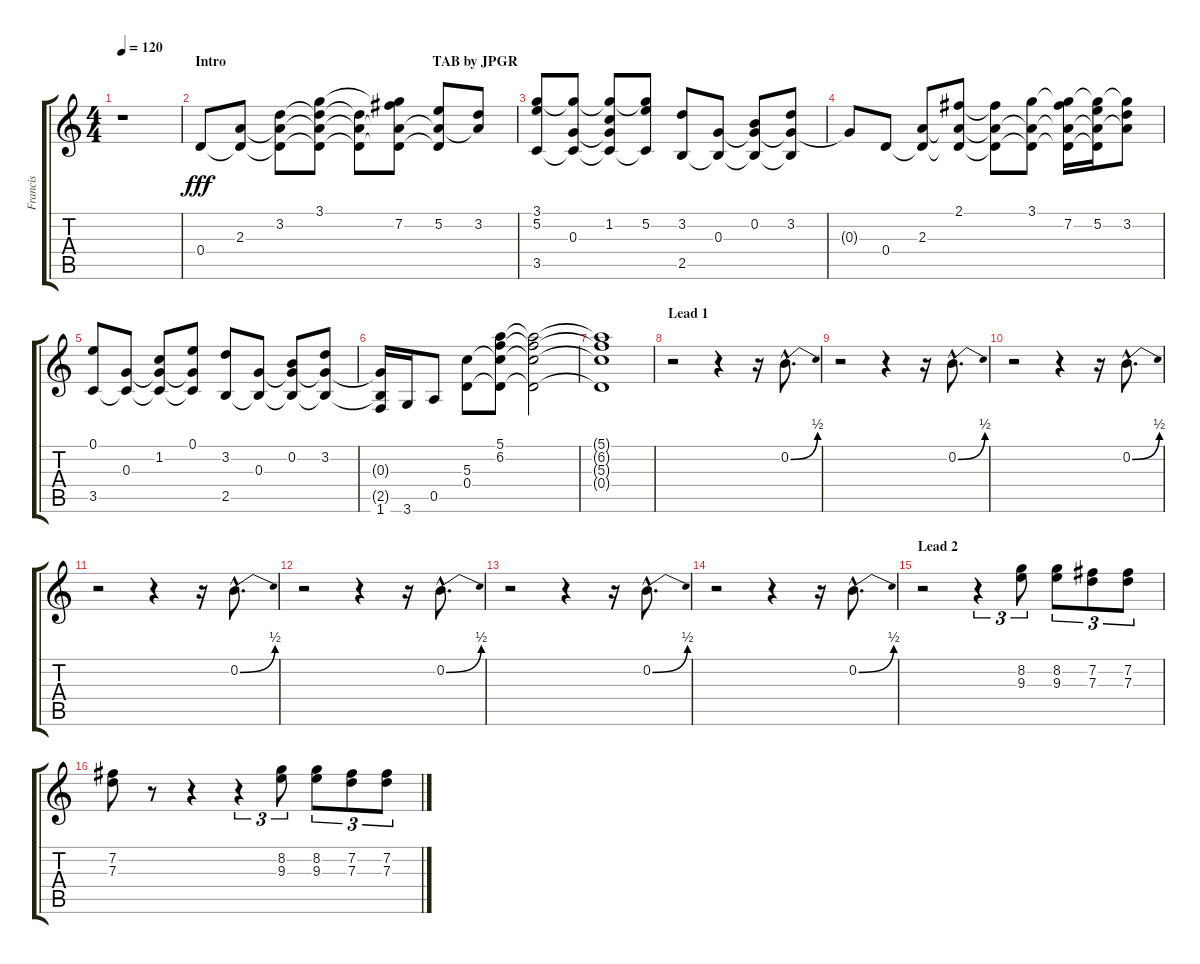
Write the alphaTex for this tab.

\track ("Francis" "Francis") {instrument overdrivenguitar}
\staff {score tabs}
\tuning (E4 B3 G3 D3 A2 E2) {hide}
\ts (4 4)
\tempo 120
\clef g2
\ks c
r.1{dy fff instrument overdrivenguitar} |
\section ("" "Intro                                                           TAB by JPGR")
0.4.8{volume 12 instrument distortionguitar} (2.3 0.4{t}).8 (3.2 2.3{t} 0.4{t}).8 (3.1 3.2{t} 2.3{t} 0.4{t}).8 (3.2{t} 2.3{t} 0.4{t}).8 (3.1{t} 7.2 2.3{t} 0.4{t}).8 (5.2 2.3{t} 0.4{t}).8 (3.2 2.3{t}).8 |
(3.1 5.2 3.5).8 (3.1{t} 0.3 3.5{t}).8 (3.1{t} 1.2 0.3{t} 3.5{t}).8 (3.1{t} 5.2 3.5{t}).8 (3.2 2.5).8 (0.3 2.5{t}).8 (0.2 0.3{t} 2.5{t}).8 (3.2 0.3{t} 2.5{t}).8 |
0.3{t}.8 0.4.8 (2.3 0.4{t}).8 (2.1 2.3{t} 0.4{t}).8 (2.1{t} 2.3{t} 0.4{t}).8 (3.1 2.3{t} 0.4{t}).8 (3.1{t} 7.2 2.3{t} 0.4{t}).16 (3.1{t} 5.2 2.3{t} 0.4{t}).16 (3.1{t} 3.2 2.3{t}).8 |
(0.1 3.5).8 (0.3 3.5{t}).8 (1.2 0.3{t} 3.5{t}).8 (0.1 0.3{t} 3.5{t}).8 (3.2 2.5).8 (0.3 2.5{t}).8 (0.2 0.3{t} 2.5{t}).8 (3.2 0.3{t} 2.5{t}).8 |
(0.3{t} 2.5{t} 1.6).16 3.6.16 0.5.8 (5.3 0.4).8 (5.1 6.2 5.3{t} 0.4{t}).8 (5.1{t} 6.2{t} 5.3{t} 0.4{t}).2 |
(5.1{t} 6.2{t} 5.3{t} 0.4{t}).1 |
\section ("" "Lead 1")
r.2 r.4 r.16 0.2{be (bend 0 0 60 2) hac}.8{d volume 16} |
r.2 r.4 r.16 0.2{be (bend 0 0 60 2) hac}.8{d} |
r.2 r.4 r.16 0.2{be (bend 0 0 60 2) hac}.8{d} |
r.2 r.4 r.16 0.2{be (bend 0 0 60 2) hac}.8{d} |
r.2 r.4 r.16 0.2{be (bend 0 0 60 2) hac}.8{d} |
r.2 r.4 r.16 0.2{be (bend 0 0 60 2) hac}.8{d} |
r.2 r.4 r.16 0.2{be (bend 0 0 60 2) hac}.8{d} |
\section ("" "Lead 2")
r.2 r.4{tu (3 2)} (8.2 9.3).8{tu (3 2) volume 14} (8.2 9.3).8{tu (3 2)} (7.2 7.3).8{tu (3 2)} (7.2 7.3).8{tu (3 2)} |
(7.2 7.3).8 r.8 r.4 r.4{tu (3 2)} (8.2 9.3).8{tu (3 2)} (8.2 9.3).8{tu (3 2)} (7.2 7.3).8{tu (3 2)} (7.2 7.3).8{tu (3 2)}
